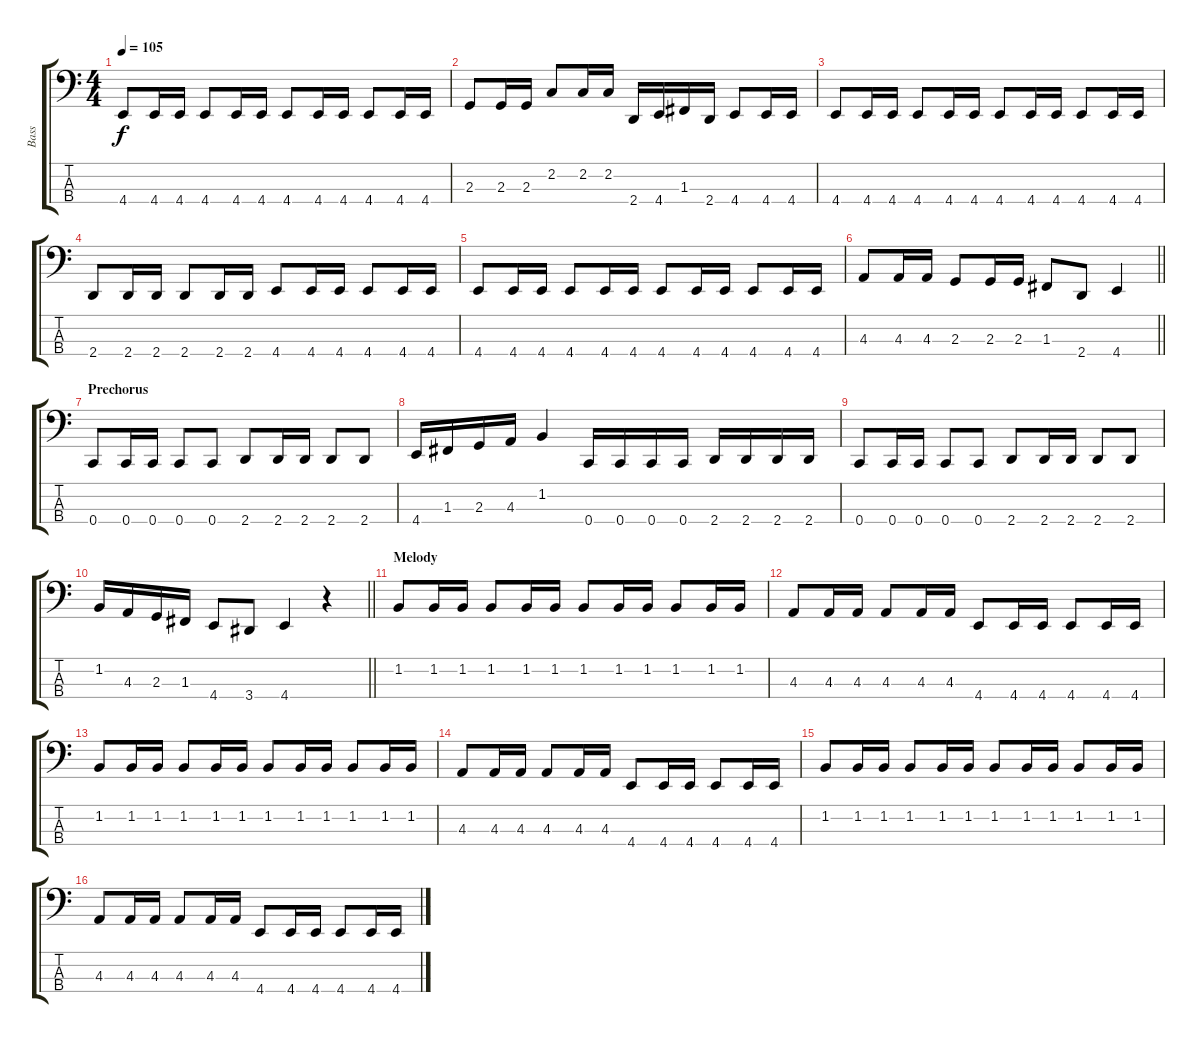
\track ("Bass" "Bass") {instrument electricbasspick}
\staff {score tabs}
\tuning (Eb2 Bb1 F1 C1) {hide}
\ts (4 4)
\tempo 105
\clef f4
\ks c
4.4.8{dy f} 4.4.16 4.4.16 4.4.8 4.4.16 4.4.16 4.4.8 4.4.16 4.4.16 4.4.8 4.4.16 4.4.16 |
2.3.8 2.3.16 2.3.16 2.2.8 2.2.16 2.2.16 2.4.16 4.4.16 1.3.16 2.4.16 4.4.8 4.4.16 4.4.16 |
4.4.8 4.4.16 4.4.16 4.4.8 4.4.16 4.4.16 4.4.8 4.4.16 4.4.16 4.4.8 4.4.16 4.4.16 |
2.4.8 2.4.16 2.4.16 2.4.8 2.4.16 2.4.16 4.4.8 4.4.16 4.4.16 4.4.8 4.4.16 4.4.16 |
4.4.8 4.4.16 4.4.16 4.4.8 4.4.16 4.4.16 4.4.8 4.4.16 4.4.16 4.4.8 4.4.16 4.4.16 |
\barLineRight lightlight
4.3.8 4.3.16 4.3.16 2.3.8 2.3.16 2.3.16 1.3.8 2.4.8 4.4.4 |
\section ("" "Prechorus")
0.4.8 0.4.16 0.4.16 0.4.8 0.4.8 2.4.8 2.4.16 2.4.16 2.4.8 2.4.8 |
4.4.16 1.3.16 2.3.16 4.3.16 1.2.4 0.4.16 0.4.16 0.4.16 0.4.16 2.4.16 2.4.16 2.4.16 2.4.16 |
0.4.8 0.4.16 0.4.16 0.4.8 0.4.8 2.4.8 2.4.16 2.4.16 2.4.8 2.4.8 |
\barLineRight lightlight
1.2.16 4.3.16 2.3.16 1.3.16 4.4.8 3.4.8 4.4.4 r.4 |
\section ("" "Melody")
1.2.8 1.2.16 1.2.16 1.2.8 1.2.16 1.2.16 1.2.8 1.2.16 1.2.16 1.2.8 1.2.16 1.2.16 |
4.3.8 4.3.16 4.3.16 4.3.8 4.3.16 4.3.16 4.4.8 4.4.16 4.4.16 4.4.8 4.4.16 4.4.16 |
1.2.8 1.2.16 1.2.16 1.2.8 1.2.16 1.2.16 1.2.8 1.2.16 1.2.16 1.2.8 1.2.16 1.2.16 |
4.3.8 4.3.16 4.3.16 4.3.8 4.3.16 4.3.16 4.4.8 4.4.16 4.4.16 4.4.8 4.4.16 4.4.16 |
1.2.8 1.2.16 1.2.16 1.2.8 1.2.16 1.2.16 1.2.8 1.2.16 1.2.16 1.2.8 1.2.16 1.2.16 |
4.3.8 4.3.16 4.3.16 4.3.8 4.3.16 4.3.16 4.4.8 4.4.16 4.4.16 4.4.8 4.4.16 4.4.16
